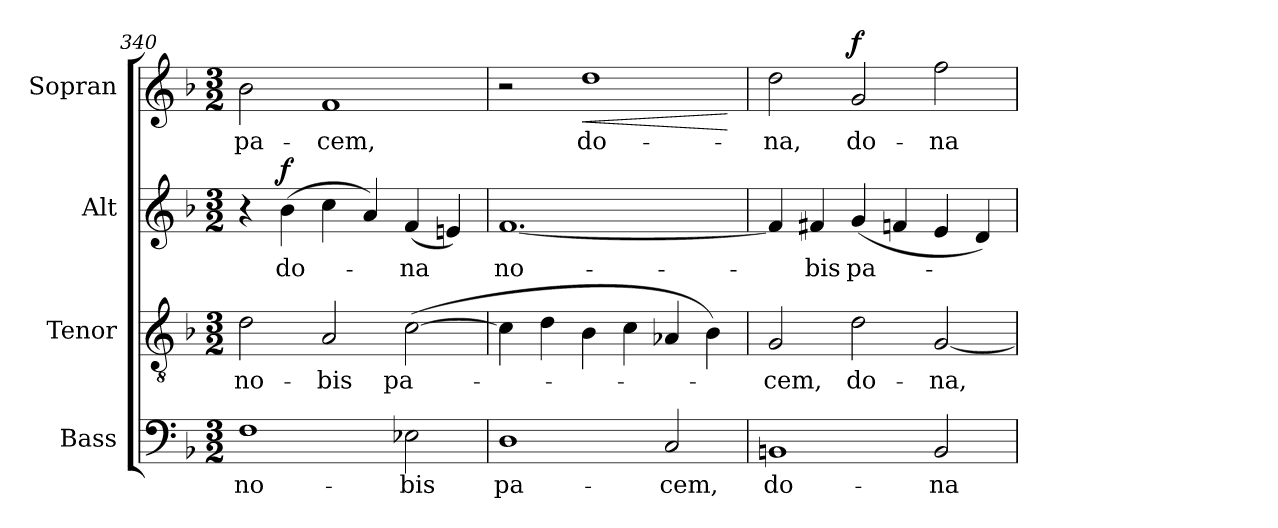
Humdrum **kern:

**kern	**text	**kern	**text	**kern	**text	**dynam	**kern	**text	**dynam
*part4	*part4	*part3	*part3	*part2	*part2	*part2	*part1	*part1	*part1
*staff4	*staff4	*staff3	*staff3	*staff2	*staff2	*staff2	*staff1	*staff1	*staff1
*I"Bass	*	*I"Tenor	*	*I"Alt	*	*	*I"Sopran	*	*
*I'B.	*	*I'T.	*	*I'A.	*	*	*I'S.	*	*
*clefF4	*	*clefGv2	*	*clefG2	*	*	*clefG2	*	*
*k[b-]	*	*k[b-]	*	*k[b-]	*	*	*k[b-]	*	*
*F:	*	*F:	*	*F:	*	*	*F:	*	*
*M3/2	*	*M3/2	*	*M3/2	*	*	*M3/2	*	*
=340	=340	=340	=340	=340	=340	=340	=340	=340	=340
!	!LO:LY:b	!	!LO:LY:b	!	!	!	!	!LO:LY:b	!
1F	no-	2d\	no-	4r	.	.	2b-\	pa-	.
!	!	!	!	!	!LO:LY:b	!LO:DY:a	!	!	!
.	.	.	.	(>4b-\	do-	f	.	.	.
!	!	!	!LO:LY:b	!	!	!	!	!LO:LY:b	!
.	.	2A/	-bis	4cc\	.	.	1f	-cem,	.
.	.	.	.	4a/)	.	.	.	.	.
!	!LO:LY:b	!	!LO:LY:b	!	!LO:LY:b	!	!	!	!
2E-X\	-bis	(>[2c\	pa-	(<4f/	-na	.	.	.	.
.	.	.	.	4en/)	.	.	.	.	.
=341	=341	=341	=341	=341	=341	=341	=341	=341	=341
!	!LO:LY:b	!	!	!	!LO:LY:b	!	!	!	!
1D	pa-	4c\]	.	[1.f	no-	.	2r	.	.
.	.	4d\	.	.	.	.	.	.	.
!	!	!	!	!	!	!	!	!LO:LY:b	!LO:HP:b
.	.	4B-\	.	.	.	.	1dd	do-	<
.	.	4c\	.	.	.	.	.	.	.
!	!LO:LY:b	!	!	!	!	!	!	!	!
2C/	-cem,	4A-X/	.	.	.	.	.	.	.
.	.	4B-\)	.	.	.	.	.	.	.
.	.	.	.	.	.	.	.	.	[
=342	=342	=342	=342	=342	=342	=342	=342	=342	=342
!	!LO:LY:b	!	!LO:LY:b	!	!	!	!	!LO:LY:b	!
1BBn	do-	2G/	-cem,	4f/]	.	.	2dd\	-na,	.
!	!	!	!	!	!LO:LY:b	!	!	!	!
.	.	.	.	4f#X/	-bis	.	.	.	.
!	!	!	!LO:LY:b	!	!LO:LY:b	!	!	!LO:LY:b	!LO:DY:a
.	.	2d\	do-	(<4g/	pa-	.	2g/	do-	f
.	.	.	.	4fn/	.	.	.	.	.
!	!LO:LY:b	!	!LO:LY:b	!	!	!	!	!LO:LY:b	!
2BB/	-na	[2G/	-na,	4e/	.	.	2ff\	-na	.
.	.	.	.	4d/)	.	.	.	.	.
=	=	=	=	=	=	=	=	=	=
*-	*-	*-	*-	*-	*-	*-	*-	*-	*-
